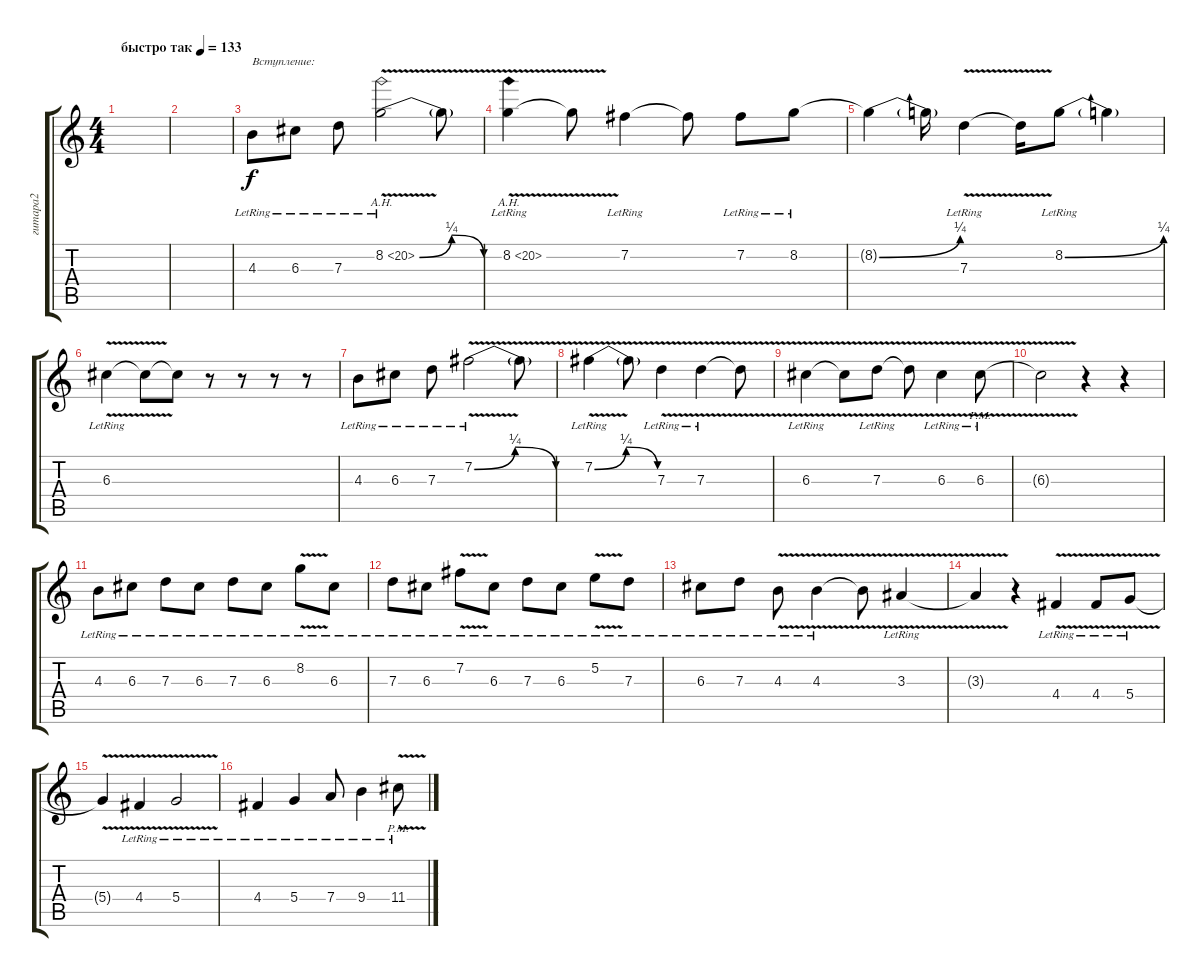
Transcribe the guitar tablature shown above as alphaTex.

\track ("гитара2" "гитара2") {instrument distortionguitar}
\staff {score tabs}
\tuning (E4 B3 G3 D3 A2 E2) {hide}
\ts (4 4)
\tempo (133 "быстро так")
\clef g2
\ks c
|
|
4.3{lr}.8{txt "Вступление:"} 6.3{lr}.8 7.3{lr}.8 8.2{be (bendrelease 0 0 40 1 40 1 60 0) ah 12 v lr}.2 8.2{t}.8 |
8.2{ah 12 v lr}.4 8.2{t}.8 7.2{lr}.4 7.2{t}.8 7.2{lr}.8 8.2{lr}.8 |
8.2{be (bend 0 0 60 1) t}.4 8.2{t}.16 7.3{v lr}.4 7.3{t}.16 8.2{be (bend 0 0 60 1) lr}.8 8.2{t}.4 |
6.3{v lr}.4 6.3{t}.8 6.3{t}.8 r.8 r.8 r.8 r.8 |
4.3{lr}.8 6.3{lr}.8 7.3{lr}.8 7.2{be (bendrelease 0 0 40 1 40 1 60 0) v lr}.2 7.2{t}.8 |
7.2{be (bendrelease 0 0 40 1 40 1 60 0) v lr}.4 7.2{t}.8 7.3{v lr}.4 7.3{v lr}.4 7.3{t}.8 |
6.3{v lr}.4 6.3{v t}.8 7.3{v lr}.8 7.3{v t}.8 6.3{v lr}.4 6.3{v pm lr}.8 |
6.3{t}.2 r.4 r.4 |
4.3{lr}.8 6.3{lr}.8 7.3{lr}.8 6.3{lr}.8 7.3{lr}.8 6.3{lr}.8 8.2{v lr}.8 6.3{lr}.8 |
7.3{lr}.8 6.3{lr}.8 7.2{v lr}.8 6.3{lr}.8 7.3{lr}.8 6.3{lr}.8 5.2{v lr}.8 7.3{lr}.8 |
6.3{lr}.8 7.3{lr}.8 4.3{v lr}.8 4.3{v lr}.4 4.3{t}.8 3.3{v lr}.4 |
3.3{t}.4 r.4 4.4{v lr}.4 4.4{v lr}.8 5.4{v lr}.8 |
5.4{t}.4 4.4{v lr}.4 5.4{v lr}.2 |
4.4{lr}.4 5.4{lr}.4 7.4{lr}.8 9.4{lr}.4 11.4{v pm lr}.8
